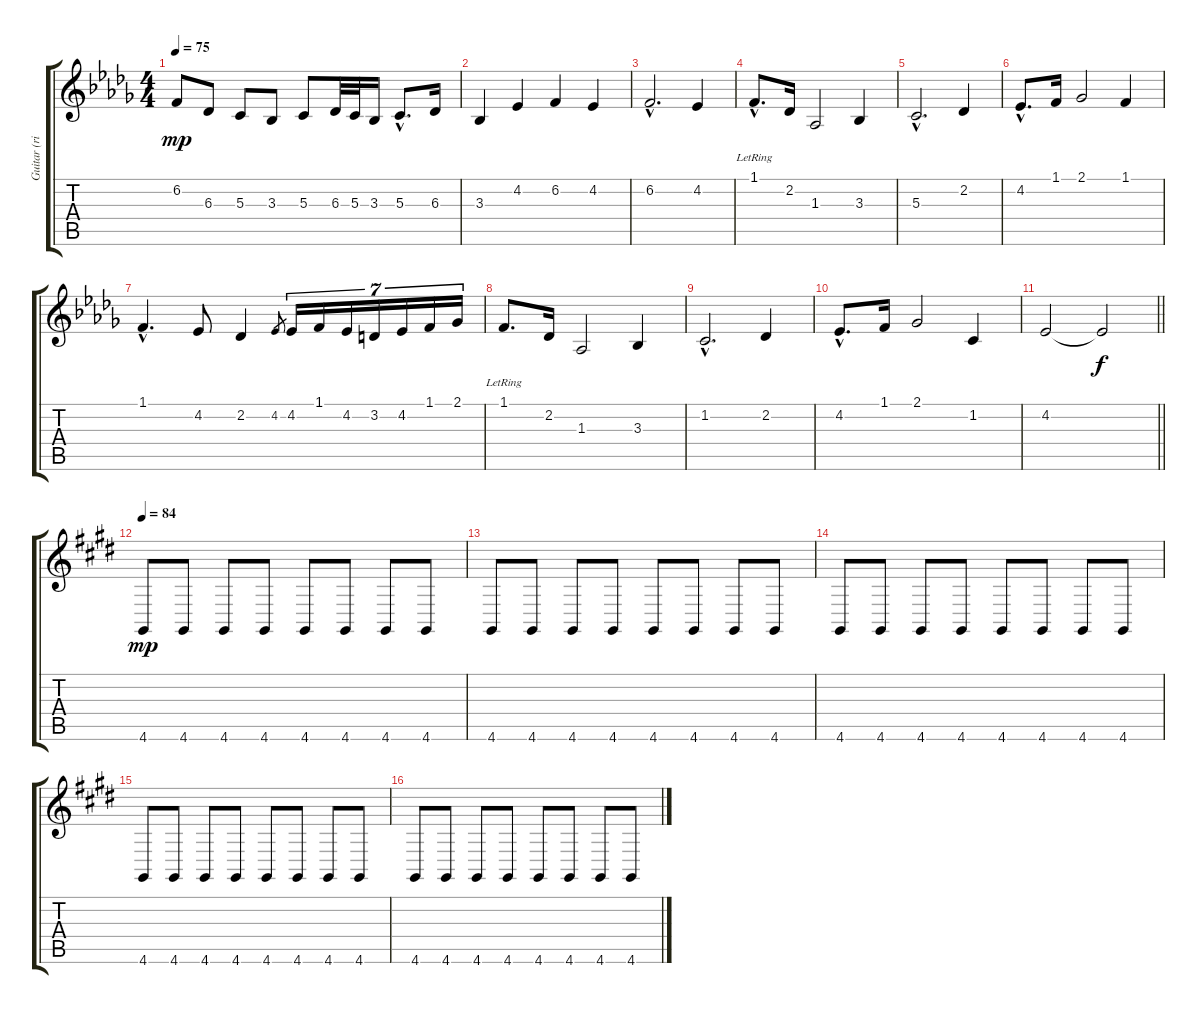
\track ("Guitar (right hand)" "Guitar (ri") {instrument brightacousticpiano}
\staff {score tabs}
\tuning (E4 B3 G3 D3 A2 E2) {hide}
\ts (4 4)
\tempo 75
\clef g2
\ks db
6.2.8{dy mp} 6.3.8 5.3.8 3.3.8 5.3.8 6.3.32 5.3.32 3.3.16 5.3{hac}.8{d} 6.3.16 |
3.3.4 4.2.4 6.2.4 4.2.4 |
6.2{hac}.2{d} 4.2.4 |
1.1{hac lr}.8{d} 2.2.16 1.3.2 3.3.4 |
5.3{hac}.2{d} 2.2.4 |
4.2{hac}.8{d} 1.1.16 2.1.2 1.1.4 |
1.1{hac}.4{d} 4.2.8 2.2.4 4.2.8{gr} 4.2.16{tu (7 4)} 1.1.16{tu (7 4)} 4.2.16{tu (7 4)} 3.2.16{tu (7 4)} 4.2.16{tu (7 4)} 1.1.16{tu (7 4)} 2.1.16{tu (7 4)} |
1.1{lr}.8{d} 2.2.16 1.3.2 3.3.4 |
1.2{hac}.2{d} 2.2.4 |
4.2{hac}.8{d} 1.1.16 2.1.2 1.2.4 |
\barLineRight lightlight
4.2.2 4.2{t}.2{dy f} |
\tempo 84
\ks c#minor
4.6.8{dy mp} 4.6.8 4.6.8 4.6.8 4.6.8 4.6.8 4.6.8 4.6.8 |
4.6.8 4.6.8 4.6.8 4.6.8 4.6.8 4.6.8 4.6.8 4.6.8 |
4.6.8 4.6.8 4.6.8 4.6.8 4.6.8 4.6.8 4.6.8 4.6.8 |
4.6.8 4.6.8 4.6.8 4.6.8 4.6.8 4.6.8 4.6.8 4.6.8 |
4.6.8 4.6.8 4.6.8 4.6.8 4.6.8 4.6.8 4.6.8 4.6.8
